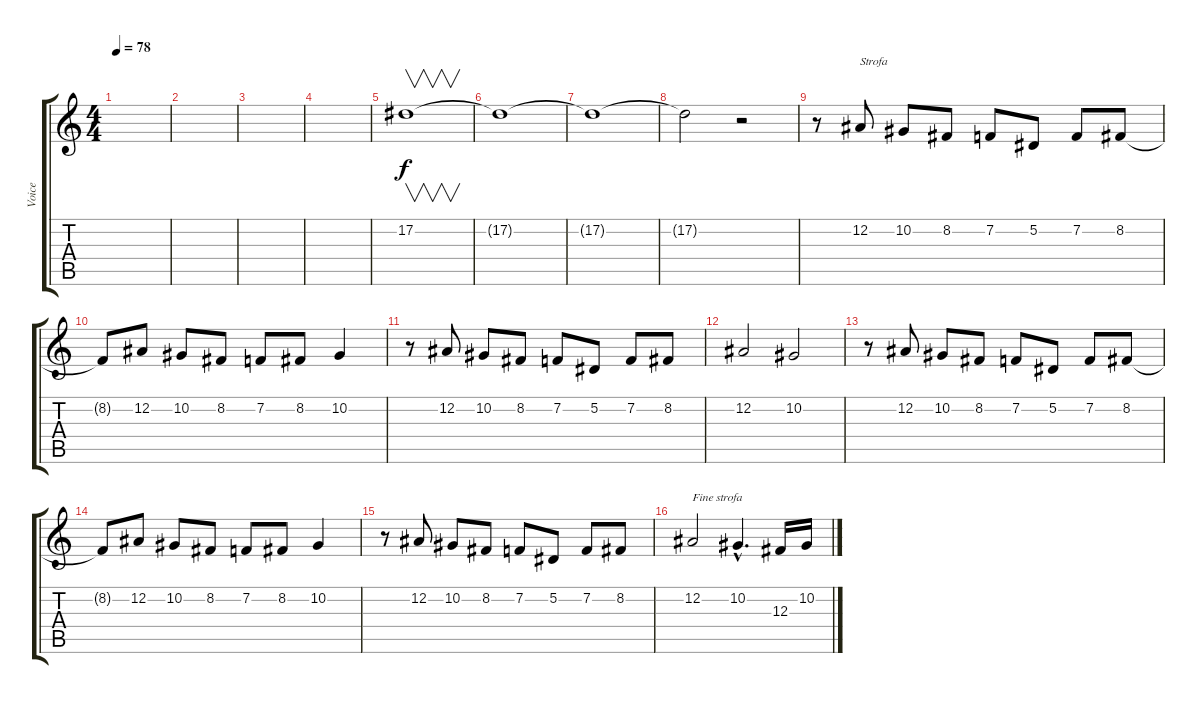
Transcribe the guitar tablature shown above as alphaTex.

\track ("Voice" "Voice") {instrument synthvoice}
\staff {score tabs}
\tuning (Eb4 Bb3 Gb3 Db3 Ab2 Eb2) {hide}
\ts (4 4)
\tempo 78
\clef g2
\ks c
|
|
|
|
17.2.1{v} |
17.2{t}.1 |
17.2{t}.1 |
17.2{t}.2 r.2 |
r.8 12.2.8{txt "Strofa"} 10.2.8 8.2.8 7.2.8 5.2.8 7.2.8 8.2.8 |
8.2{t}.8 12.2.8 10.2.8 8.2.8 7.2.8 8.2.8 10.2.4 |
r.8 12.2.8 10.2.8 8.2.8 7.2.8 5.2.8 7.2.8 8.2.8 |
12.2.2 10.2.2 |
r.8 12.2.8 10.2.8 8.2.8 7.2.8 5.2.8 7.2.8 8.2.8 |
8.2{t}.8 12.2.8 10.2.8 8.2.8 7.2.8 8.2.8 10.2.4 |
r.8 12.2.8 10.2.8 8.2.8 7.2.8 5.2.8 7.2.8 8.2.8 |
12.2.2{txt "Fine strofa"} 10.2{hac}.4{d} 12.3.16 10.2.16
